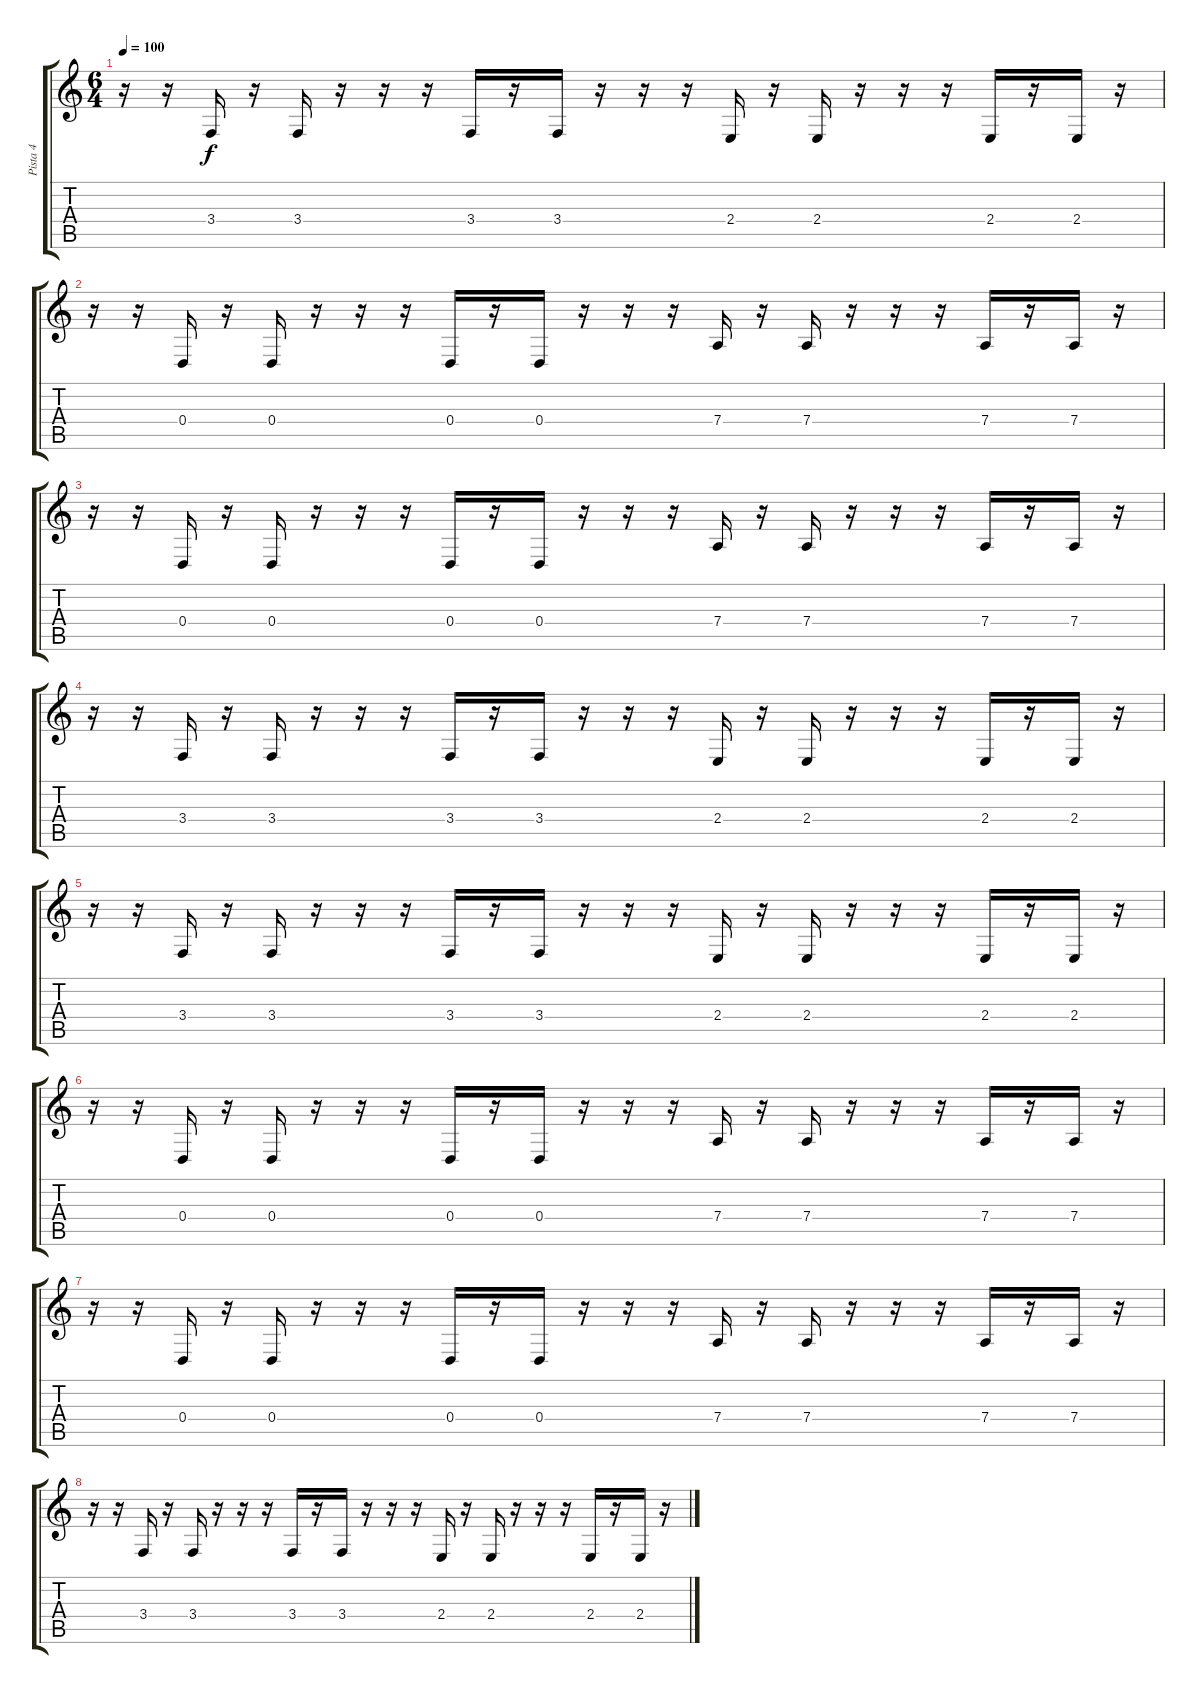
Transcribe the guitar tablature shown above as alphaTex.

\track ("Pista 4" "Pista 4") {instrument tangoaccordion}
\staff {score tabs}
\tuning (E4 B3 G3 D3 A2 D2) {hide}
\ts (6 4)
\tempo 100
\clef g2
\ks c
r.16{dy f} r.16 3.4.16 r.16 3.4.16 r.16 r.16 r.16 3.4.16 r.16 3.4.16 r.16 r.16 r.16 2.4.16 r.16 2.4.16 r.16 r.16 r.16 2.4.16 r.16 2.4.16 r.16 |
r.16 r.16 0.4.16 r.16 0.4.16 r.16 r.16 r.16 0.4.16 r.16 0.4.16 r.16 r.16 r.16 7.4.16 r.16 7.4.16 r.16 r.16 r.16 7.4.16 r.16 7.4.16 r.16 |
r.16 r.16 0.4.16 r.16 0.4.16 r.16 r.16 r.16 0.4.16 r.16 0.4.16 r.16 r.16 r.16 7.4.16 r.16 7.4.16 r.16 r.16 r.16 7.4.16 r.16 7.4.16 r.16 |
r.16 r.16 3.4.16 r.16 3.4.16 r.16 r.16 r.16 3.4.16 r.16 3.4.16 r.16 r.16 r.16 2.4.16 r.16 2.4.16 r.16 r.16 r.16 2.4.16 r.16 2.4.16 r.16 |
r.16 r.16 3.4.16 r.16 3.4.16 r.16 r.16 r.16 3.4.16 r.16 3.4.16 r.16 r.16 r.16 2.4.16 r.16 2.4.16 r.16 r.16 r.16 2.4.16 r.16 2.4.16 r.16 |
r.16 r.16 0.4.16 r.16 0.4.16 r.16 r.16 r.16 0.4.16 r.16 0.4.16 r.16 r.16 r.16 7.4.16 r.16 7.4.16 r.16 r.16 r.16 7.4.16 r.16 7.4.16 r.16 |
r.16 r.16 0.4.16 r.16 0.4.16 r.16 r.16 r.16 0.4.16 r.16 0.4.16 r.16 r.16 r.16 7.4.16 r.16 7.4.16 r.16 r.16 r.16 7.4.16 r.16 7.4.16 r.16 |
r.16 r.16 3.4.16 r.16 3.4.16 r.16 r.16 r.16 3.4.16 r.16 3.4.16 r.16 r.16 r.16 2.4.16 r.16 2.4.16 r.16 r.16 r.16 2.4.16 r.16 2.4.16 r.16
